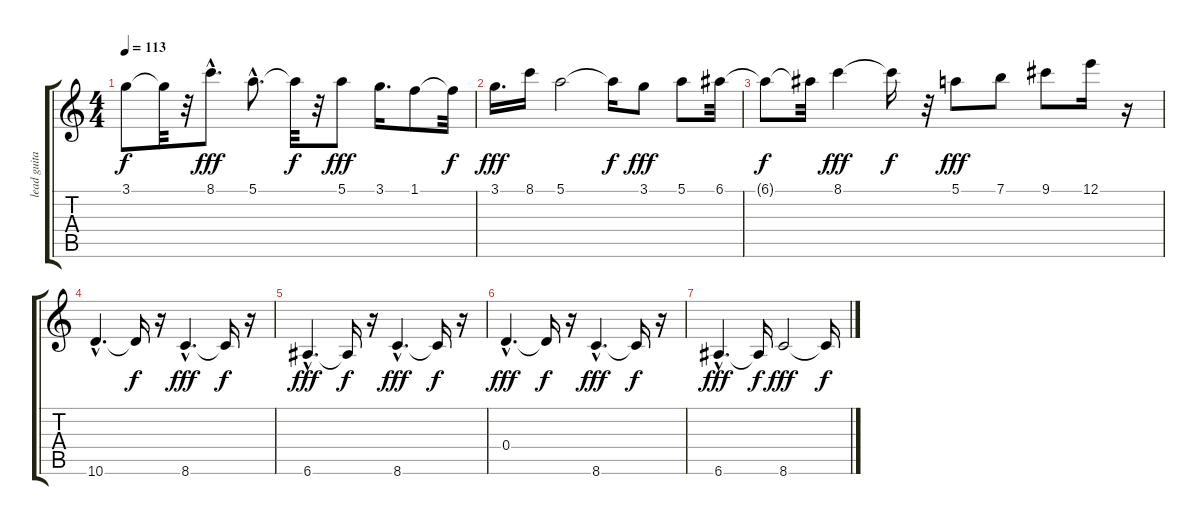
\track ("lead guitar2" "lead guita") {instrument distortionguitar}
\staff {score tabs}
\tuning (E4 B3 G3 D3 A2 E2) {hide}
\ts (4 4)
\tempo 113
\clef g2
\ks c
3.1{t}.8{dy f} 3.1{t}.32 r.32 8.1{hac}.8{d dy fff} 5.1{hac}.8{d} 5.1{t}.32{dy f} r.32 5.1.8{dy fff} 3.1.16{d} 1.1.8 1.1{t}.32{dy f} |
3.1.16{d dy fff} 8.1.16 5.1.2 5.1{t}.16{dy f} 3.1.8{dy fff} 5.1.8 6.1.32 |
6.1{t}.8{dy f} 6.1{t}.32 8.1.4{dy fff} 8.1{t}.16{dy f} r.32 5.1.8{dy fff} 7.1.8 9.1.8 12.1.16 r.16 |
10.6{hac}.4{d} 10.6{t}.16{dy f} r.16 8.6{hac}.4{d dy fff} 8.6{t}.16{dy f} r.16 |
6.6{hac}.4{d dy fff} 6.6{t}.16{dy f} r.16 8.6{hac}.4{d dy fff} 8.6{t}.16{dy f} r.16 |
0.4{hac}.4{d dy fff} 0.4{t}.16{dy f} r.16 8.6{hac}.4{d dy fff} 8.6{t}.16{dy f} r.16 |
6.6{hac}.4{d dy fff} 6.6{t}.16{dy f} 8.6.2{dy fff} 8.6{t}.16{dy f}
